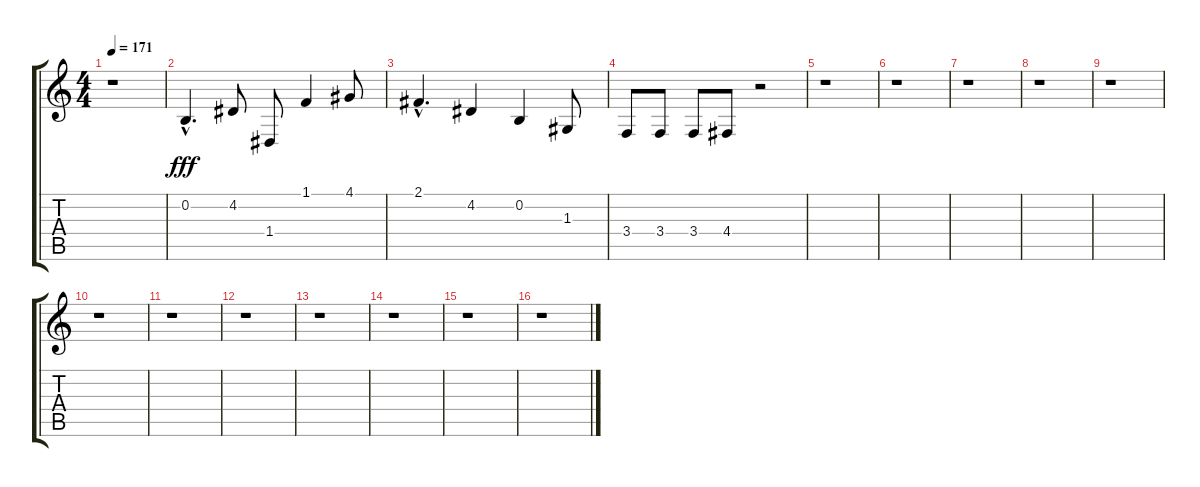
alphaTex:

\track "" {instrument trumpet}
\staff {score tabs}
\tuning (E4 B3 G3 D3 A2 E2) {hide}
\ts (4 4)
\tempo 171
\clef g2
\ks c
r.1{dy f} |
0.2{hac}.4{d dy fff} 4.2.8 1.4.8 1.1.4 4.1.8 |
2.1{hac}.4{d} 4.2.4 0.2.4 1.3.8 |
3.4.8 3.4.8 3.4.8 4.4.8 r.2 |
r.1 |
r.1 |
r.1 |
r.1 |
r.1 |
r.1 |
r.1 |
r.1 |
r.1 |
r.1 |
r.1 |
r.1
